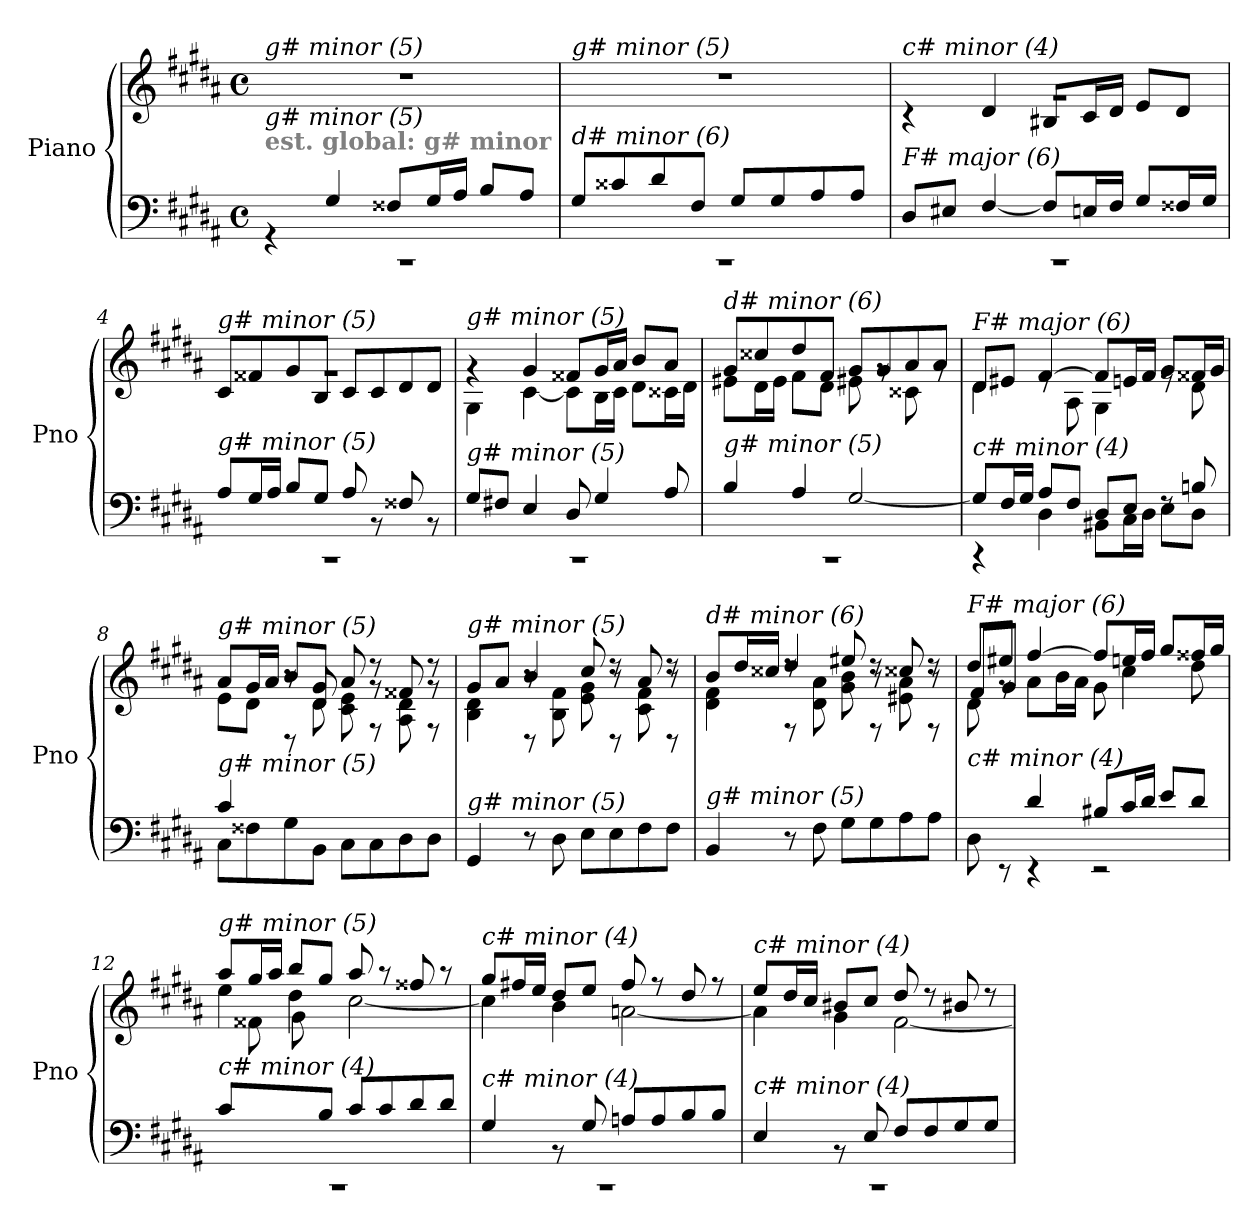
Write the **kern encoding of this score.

**kern	**kern
*part1	*part1
*staff2	*staff1
*I"Piano	*
*I'Pno	*
*clefF4	*clefG2
*k[f#c#g#d#a#]	*k[f#c#g#d#a#]
*M4/4	*M4/4
*met(c)	*met(c)
=1	=1
*^	*
!	!	!LO:TX:i:t=g# minor (5)
!LO:TX:a:B:color=#808080:t=est. global&colon; g# minor	!	!
!LO:TX:i:t=g# minor (5)	!	!
1rCC	4r	1rdd
.	4G#/	.
.	8F##X/L	.
.	16G#/L	.
.	16A#/JJ	.
.	8B/L	.
.	8A#/J	.
=2	=2	=2
!	!	!LO:TX:i:t=g# minor (5)
!LO:TX:i:t=d# minor (6)	!	!
1rCC	8G#/L	1rdd
.	8c##X/	.
.	8d#/	.
.	8F#/J	.
.	8G#/L	.
.	8G#/	.
.	8A#/	.
.	8A#/J	.
=3	=3	=3
*	*	*^
!	!	!LO:TX:i:t=c# minor (4)	!
!LO:TX:i:t=F# major (6)	!	!	!
1rCC	8D#/L	1rg	4r
.	8E#X/J	.	.
.	[4F#/	.	4d#/
.	8F#/L]	.	8B#X/L
.	16En/L	.	16c#/L
.	16F#/JJ	.	16d#/JJ
.	8G#/L	.	8e/L
.	16F##X/L	.	8d#/J
.	16G#/JJ	.	.
=4	=4	=4	=4
!	!	!LO:TX:i:t=g# minor (5)	!
!LO:TX:i:t=g# minor (5)	!	!	!
1rCC	8A#/L	1rg	8c#/L
.	16G#/L	.	8f##X/
.	16A#/JJ	.	.
.	8B/L	.	8g#/
.	8G#/J	.	8B/J
.	8A#/	.	8c#/L
.	8r	.	8c#/
.	8F##X/	.	8d#/
.	8r	.	8d#/J
!!LO:LB:g=z	!!
=5	=5	=5	=5
!	!	!LO:TX:i:t=g# minor (5)	!
!LO:TX:i:t=g# minor (5)	!	!	!
1rCC	8G#/L	4rg	4G#\
.	8F#X/J	.	.
.	4E/	4g#/	[4c#\
.	8D#/	8f##X/L	8c#\L]
.	4G#/	16g#/L	16B\L
.	.	16a#/JJ	16c#\JJ
.	.	8b/L	8d#\L
.	8A#/	8a#/J	16c##X\L
.	.	.	16d#\JJ
=6	=6	=6	=6
!	!	!LO:TX:i:t=d# minor (6)	!
!LO:TX:i:t=g# minor (5)	!	!	!
1rCC	4B/	8g#/L	8e#X\L
.	.	8cc##X/	16d#\L
.	.	.	16e#\JJ
.	4A#/	8dd#/	8f#\L
.	.	8f#/J	8d#\J
.	[2G#/	8g#/L	8e#X\
.	.	8g#/	8rg
.	.	8a#/	8c##X\
.	.	8a#/J	8rg
=7	=7	=7	=7
!	!	!LO:TX:i:t=F# major (6)	!
!LO:TX:i:t=c# minor (4)	!	!	!
4rCC	8G#/L]	8d#/L	4d#\
.	16F#/L	8e#X/J	.
.	16G#/JJ	.	.
8A#/L	4D#\	[4f#/	8re
8F#/J	.	.	8A#\
8D#/L	8BB#X\L	8f#/L]	4G#\
8E/J	16C#\L	16en/L	.
.	16D#\JJ	16f#/JJ	.
8rF	8E\L	8g#/L	8re
8Bn/	8D#\J	16f##X/L	8d#\
.	.	16g#/JJ	.
!!LO:LB:g=z
=8	=8	=8	=8
*	*	*	*^
!	!	!LO:TX:i:t=g# minor (5)	!	!
!LO:TX:i:t=g# minor (5)	!	!	!	!
4c#/	8C#\L	8a#/L	8e\L	4ryy
.	8F##X\	16g#/L	8d#\J	.
.	.	16a#/JJ	.	.
4ryy	8G#\	8b/L	8r	8rD
.	8BB\J	8g#/J	8d#\	8d#/
8ryy	8C#\L	8a#/	8c#\ 8e\	8ryy
8ryy	8C#\	8rg	8rdd	8rF
8ryy	8D#\	8f##X/	8A#\ 8d#\	8ryy
8ryy	8D#\J	8rg	8rdd	8rF
!!LO:LB:g=z	!!	!!
=9	=9	=9	=9	=9
!	!	!LO:TX:i:t=g# minor (5)	!	!
!LO:TX:i:t=g# minor (5)	!	!	!	!
4ryy	4GG#/	8g#/L	4B\ 4d#\	4ryy
.	.	8a#/J	.	.
8ryy	8r	4b/	8r	8rD
4ryy	8D#\	.	8B\ 8f#\	4ryy
.	8E\L	8cc#/	8e\ 8g#\	.
8ryy	8E\	8r	8rdd	8rD
8ryy	8F#\	8a#/	8c#\ 8f#\	8ryy
8ryy	8F#\J	8r	8rdd	8rD
=10	=10	=10	=10	=10
!	!	!LO:TX:i:t=d# minor (6)	!	!
!LO:TX:i:t=g# minor (5)	!	!	!	!
4ryy	4BB/	8b/L	4d#\ 4f#\	4ryy
.	.	16dd#/L	.	.
.	.	16cc##X/JJ	.	.
8ryy	8r	4dd#/	8rdd	8rF
4ryy	8F#\	.	8d#\ 8a#\	4ryy
.	8G#\L	8ee#X/	8g#\ 8b\	.
8ryy	8G#\	8r	8rdd	8rF
8ryy	8A#\	8cc##X/	8e#X\ 8a#\	8ryy
8ryy	8A#\J	8r	8rdd	8rF
=11	=11	=11	=11	=11
*	*^	*	*	*^
!	!	!	!LO:TX:i:t=F# major (6)	!	!	!
!LO:TX:i:t=c# minor (4)	!	!	!	!	!	!
4ryy	8D#\	4ryy	8dd#/L	8d#\	8f#/L	4ryy
.	8rEE	.	8ee#X/J	8rg	8g#/J	.
2.ryy	4rEE	4d#/	[4ff#/	8a#\L	2.ryy	2.ryy
.	.	.	.	16b\L	.	.
.	.	.	.	16a#\JJ	.	.
.	2rEE	8B#X/L	8ff#/L]	8g#\	.	.
.	.	16c#/L	16een/L	4cc#\	.	.
.	.	16d#/JJ	16ff#/JJ	.	.	.
.	.	8e/L	8gg#/L	.	.	.
.	.	8d#/J	16ff##X/L	8dd#\	.	.
.	.	.	16gg#/JJ	.	.	.
*	*v	*v	*	*	*	*
*	*	*	*	*v	*v
=12	=12	=12	=12	=12
!	!	!LO:TX:i:t=g# minor (5)	!	!
!LO:TX:i:t=c# minor (4)	!	!	!	!
1rCC	8c#/L	8aa#/L	4ee\	8ryy
.	4ryy	16gg#/L	.	8f##X\
.	.	16aa#/JJ	.	.
.	.	8bb/L	4dd#\	8g#\
.	8B/J	8gg#/J	.	2ryy
.	8c#/L	8aa#/	[2cc#\	.
.	8c#/	8r	.	.
.	8d#/	8ff##X/	.	.
.	8d#/J	8r	.	8ryy
!!LO:LB:g=z
=13	=13	=13	=13	=13
!	!	!LO:TX:i:t=c# minor (4)	!	!
!LO:TX:i:t=c# minor (4)	!	!	!	!
*	*	*	*v	*v
1rCC	4G#/	8gg#/L	4cc#\]
.	.	16ff#X/L	.
.	.	16ee/JJ	.
.	8r	8dd#/L	4b\
.	8G#/	8ee/J	.
.	8An/L	8ff#/	[2an\
.	8A/	8r	.
.	8B/	8dd#/	.
.	8B/J	8r	.
=14	=14	=14	=14
!	!	!LO:TX:i:t=c# minor (4)	!
!LO:TX:i:t=c# minor (4)	!	!	!
1rCC	4E/	8ee/L	4a\]
.	.	16dd#/L	.
.	.	16cc#/JJ	.
.	8rBB	8b#X/L	4g#\
.	8E/	8cc#/J	.
.	8F#/L	8dd#/	[2f#\
.	8F#/	8r	.
.	8G#/	8b#X/	.
.	8G#/J	8r	.
*v	*v	*	*
*	*v	*v
=	=
*-	*-
